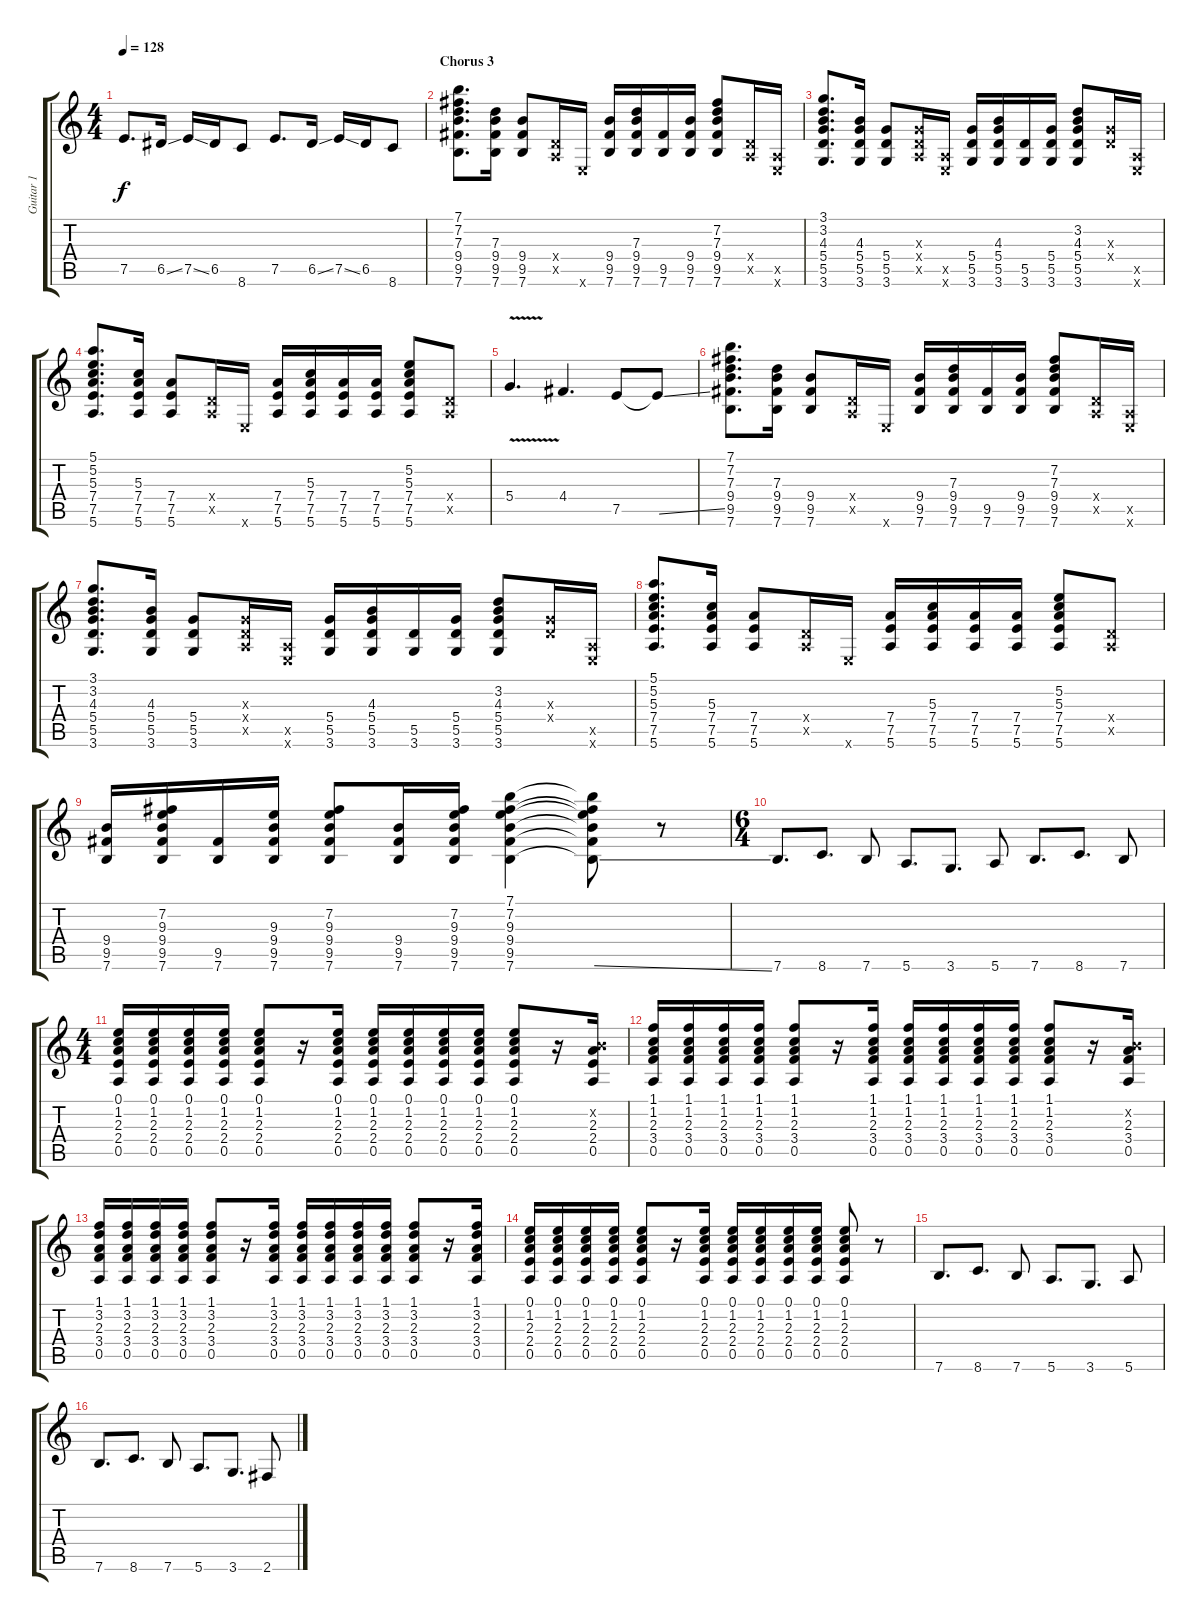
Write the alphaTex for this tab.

\track ("Guitar 1" "Guitar 1") {instrument overdrivenguitar}
\staff {score tabs}
\tuning (E4 B3 G3 D3 A2 E2) {hide}
\ts (4 4)
\tempo 128
\clef g2
\ks c
7.5.8{d dy f} 6.5{ss}.16 7.5{ss}.16 6.5.16 8.6.8 7.5.8{d} 6.5{ss}.16 7.5{ss}.16 6.5.16 8.6.8 |
\section ("" "Chorus 3")
(7.1 7.2 7.3 9.4 9.5 7.6).8{d} (7.3 9.4 9.5 7.6).16 (9.4 9.5 7.6).8 (0.4{x} 0.5{x}).16 0.6{x}.16 (9.4 9.5 7.6).16 (7.3 9.4 9.5 7.6).16 (9.5 7.6).16 (9.4 9.5 7.6).16 (7.2 7.3 9.4 9.5 7.6).8 (0.4{x} 0.5{x}).16 (0.5{x} 0.6{x}).16 |
(3.1 3.2 4.3 5.4 5.5 3.6).8{d} (4.3 5.4 5.5 3.6).16 (5.4 5.5 3.6).8 (0.3{x} 0.4{x} 0.5{x}).16 (0.5{x} 0.6{x}).16 (5.4 5.5 3.6).16 (4.3 5.4 5.5 3.6).16 (5.5 3.6).16 (5.4 5.5 3.6).16 (3.2 4.3 5.4 5.5 3.6).8 (0.3{x} 0.4{x}).16 (0.5{x} 0.6{x}).16 |
(5.1 5.2 5.3 7.4 7.5 5.6).8{d} (5.3 7.4 7.5 5.6).16 (7.4 7.5 5.6).8 (0.4{x} 0.5{x}).16 0.6{x}.16 (7.4 7.5 5.6).16 (5.3 7.4 7.5 5.6).16 (7.4 7.5 5.6).16 (7.4 7.5 5.6).16 (5.2 5.3 7.4 7.5 5.6).8 (0.4{x} 0.5{x}).8 |
5.4{v}.4{d} 4.4.4{d} 7.5.8 7.5{ss t}.8 |
(7.1 7.2 7.3 9.4 9.5 7.6).8{d} (7.3 9.4 9.5 7.6).16 (9.4 9.5 7.6).8 (0.4{x} 0.5{x}).16 0.6{x}.16 (9.4 9.5 7.6).16 (7.3 9.4 9.5 7.6).16 (9.5 7.6).16 (9.4 9.5 7.6).16 (7.2 7.3 9.4 9.5 7.6).8 (0.4{x} 0.5{x}).16 (0.5{x} 0.6{x}).16 |
(3.1 3.2 4.3 5.4 5.5 3.6).8{d} (4.3 5.4 5.5 3.6).16 (5.4 5.5 3.6).8 (0.3{x} 0.4{x} 0.5{x}).16 (0.5{x} 0.6{x}).16 (5.4 5.5 3.6).16 (4.3 5.4 5.5 3.6).16 (5.5 3.6).16 (5.4 5.5 3.6).16 (3.2 4.3 5.4 5.5 3.6).8 (0.3{x} 0.4{x}).16 (0.5{x} 0.6{x}).16 |
(5.1 5.2 5.3 7.4 7.5 5.6).8{d} (5.3 7.4 7.5 5.6).16 (7.4 7.5 5.6).8 (0.4{x} 0.5{x}).16 0.6{x}.16 (7.4 7.5 5.6).16 (5.3 7.4 7.5 5.6).16 (7.4 7.5 5.6).16 (7.4 7.5 5.6).16 (5.2 5.3 7.4 7.5 5.6).8 (0.4{x} 0.5{x}).8 |
(9.4 9.5 7.6).16 (7.2 9.3 9.4 9.5 7.6).16 (9.5 7.6).16 (9.3 9.4 9.5 7.6).16 (7.2 9.3 9.4 9.5 7.6).8 (9.4 9.5 7.6).16 (7.2 9.3 9.4 9.5 7.6).16 (7.1 7.2 9.3 9.4 9.5 7.6).4 (7.1{t} 7.2{t} 9.3{t} 9.4{t} 9.5{t} 7.6{ss t}).8 r.8 |
\ts (6 4)
7.6.8{d} 8.6.8{d} 7.6.8 5.6.8{d} 3.6.8{d} 5.6.8 7.6.8{d} 8.6.8{d} 7.6.8 |
\ts (4 4)
(0.1 1.2 2.3 2.4 0.5).16 (0.1 1.2 2.3 2.4 0.5).16 (0.1 1.2 2.3 2.4 0.5).16 (0.1 1.2 2.3 2.4 0.5).16 (0.1 1.2 2.3 2.4 0.5).8 r.16 (0.1 1.2 2.3 2.4 0.5).16 (0.1 1.2 2.3 2.4 0.5).16 (0.1 1.2 2.3 2.4 0.5).16 (0.1 1.2 2.3 2.4 0.5).16 (0.1 1.2 2.3 2.4 0.5).16 (0.1 1.2 2.3 2.4 0.5).8 r.16 (0.2{x} 2.3 2.4 0.5).16 |
(1.1 1.2 2.3 3.4 0.5).16 (1.1 1.2 2.3 3.4 0.5).16 (1.1 1.2 2.3 3.4 0.5).16 (1.1 1.2 2.3 3.4 0.5).16 (1.1 1.2 2.3 3.4 0.5).8 r.16 (1.1 1.2 2.3 3.4 0.5).16 (1.1 1.2 2.3 3.4 0.5).16 (1.1 1.2 2.3 3.4 0.5).16 (1.1 1.2 2.3 3.4 0.5).16 (1.1 1.2 2.3 3.4 0.5).16 (1.1 1.2 2.3 3.4 0.5).8 r.16 (0.2{x} 2.3 3.4 0.5).16 |
(1.1 3.2 2.3 3.4 0.5).16 (1.1 3.2 2.3 3.4 0.5).16 (1.1 3.2 2.3 3.4 0.5).16 (1.1 3.2 2.3 3.4 0.5).16 (1.1 3.2 2.3 3.4 0.5).8 r.16 (1.1 3.2 2.3 3.4 0.5).16 (1.1 3.2 2.3 3.4 0.5).16 (1.1 3.2 2.3 3.4 0.5).16 (1.1 3.2 2.3 3.4 0.5).16 (1.1 3.2 2.3 3.4 0.5).16 (1.1 3.2 2.3 3.4 0.5).8 r.16 (1.1 3.2 2.3 3.4 0.5).16 |
(0.1 1.2 2.3 2.4 0.5).16 (0.1 1.2 2.3 2.4 0.5).16 (0.1 1.2 2.3 2.4 0.5).16 (0.1 1.2 2.3 2.4 0.5).16 (0.1 1.2 2.3 2.4 0.5).8 r.16 (0.1 1.2 2.3 2.4 0.5).16 (0.1 1.2 2.3 2.4 0.5).16 (0.1 1.2 2.3 2.4 0.5).16 (0.1 1.2 2.3 2.4 0.5).16 (0.1 1.2 2.3 2.4 0.5).16 (0.1 1.2 2.3 2.4 0.5).8 r.8 |
7.6.8{d} 8.6.8{d} 7.6.8 5.6.8{d} 3.6.8{d} 5.6.8 |
7.6.8{d} 8.6.8{d} 7.6.8 5.6.8{d} 3.6.8{d} 2.6.8
